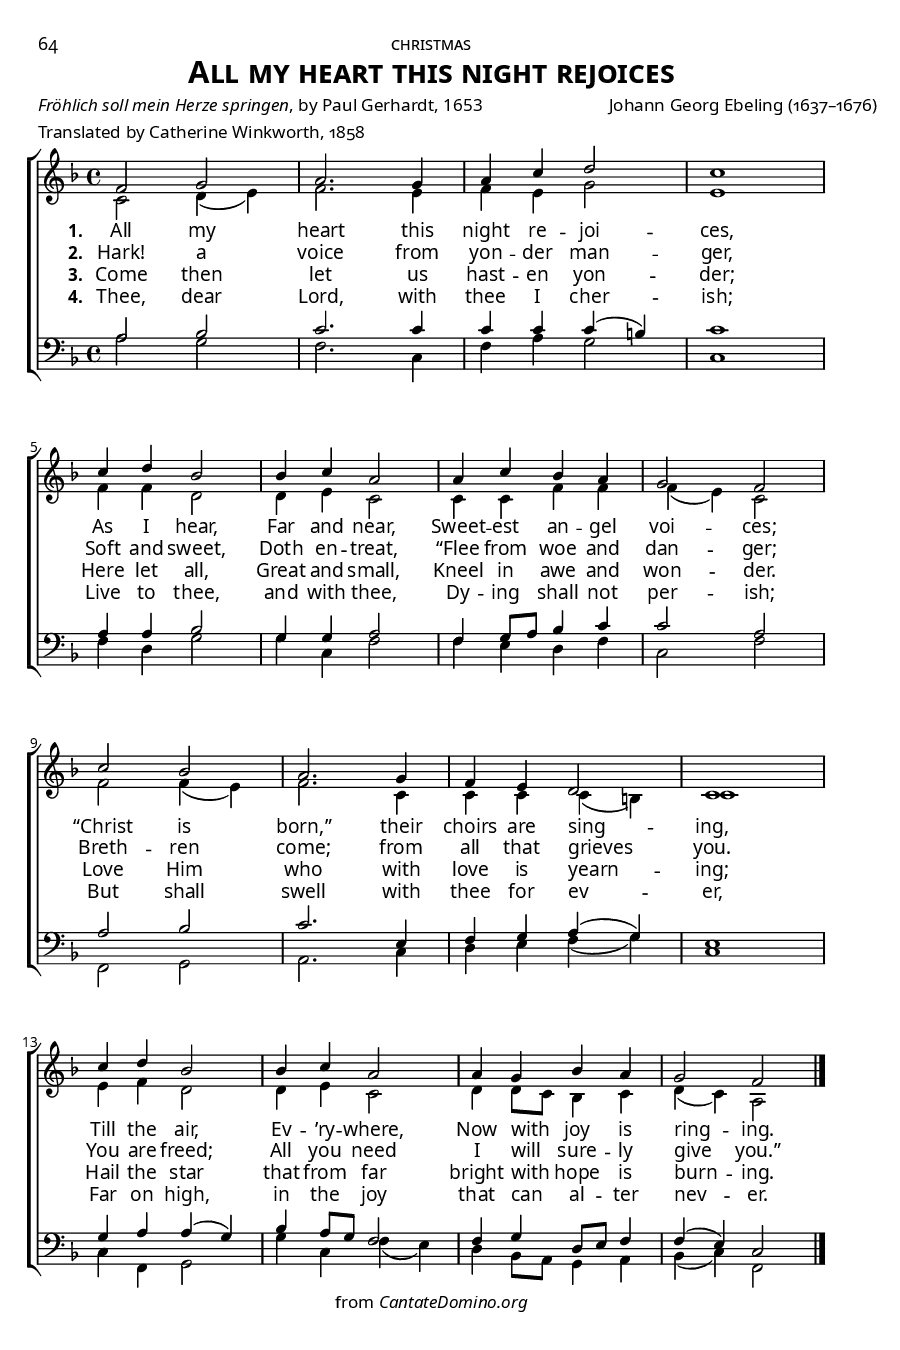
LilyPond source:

\version "2.14.2"
\include "../util.ly"
\header {
  title = \markup{\override #'(font-name . "Garamond Premier Pro Semibold"){ \abs-fontsize #15 \smallCapsOldStyle"All my heart this night rejoices"}}
  poet = \markup\concat{\italic"Fröhlich soll mein Herze springen" ", by Paul Gerhardt, 1653"}
  meter = \markup\oldStyleNum"Translated by Catherine Winkworth, 1858"
  composer = \markup\oldStyleNum"Johann Georg Ebeling (1637–1676)"
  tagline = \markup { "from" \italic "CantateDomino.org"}
}
\paper {
  %print-all-headers = ##t
  paper-height = 9\in
  paper-width = 6\in
  indent = 0\in
  %system-system-spacing = #'((basic-distance . 10) (padding . 0))
  %system-system-spacing =
  %  #'((basic-distance . 0)
  %     (minimum-distance . 0)
  %     (padding . -0.35)
  %     (stretchability . 100))
  ragged-last-bottom = ##f
  ragged-bottom = ##f
  two-sided = ##t
  inner-margin = 0.5\in
  outer-margin = 0.25\in
  top-margin = 0.25\in
  bottom-margin = 0.25\in
  first-page-number = #064
  print-first-page-number = ##t
  headerLine = \markup{\override #'(font-name . "Garamond Premier Pro") \smallCapsOldStyle"christmas"}
  oddHeaderMarkup = \markup\fill-line{
     \override #'(font-name . "Garamond Premier Pro")\abs-fontsize #8.5
     \combine 
        \fill-line{"" \on-the-fly #print-page-number-check-first
        \oldStylePageNum""
        }
        \fill-line{\headerLine}
  }
  evenHeaderMarkup = \markup {
     \override #'(font-name . "Garamond Premier Pro")\abs-fontsize #8.5
     \combine
        \on-the-fly #print-page-number-check-first
        \oldStylePageNum""
        \fill-line{\headerLine}
  }
}
#(set-global-staff-size 15) \paper{ #(define fonts (make-pango-font-tree "GoudyOlSt BT" "Garamond Premier Pro" "Garamond Premier Pro" (/ 15 20))) }
global = {
  \key f \major
  \time 4/4
  \autoBeamOff
}

sopMusic = \relative c' {
  f2 g |
  a2. g4 |
  a c d2 |
  c1 | \break
  c4 d bes2 |
  bes4 c a2 |
  
  a4 c bes a |
  g2 f | \break
  c' bes |
  a2. g4 |
  f e d2 |
  c1 | \break
  
  c'4 d bes2 |
  bes4 c a2 |
  a4 g bes a |
  g2 f2 \bar "|."
}
sopWords = \lyricmode {
  
}

altoMusic = \relative c' {
  c2 d4( e) |
  f2. e4 |
  f e g2 |
  e1 |
  f4 f d2 |
  d4 e c2 |
  
  c4 c f f |
  f( e) c2 |
  f f4( e) |
  f2. c4 |
  c c c( b) |
  c1 |
  
  e4 f d2 |
  d4 e c2 |
  d4 d8[ c] bes4 c |
  d( c) a2 \bar "|."
}
altoWords = \lyricmode {
  \dropLyricsV
  \set stanza = #"1. "
  All my heart this night re -- joi -- ces,
  As I hear, Far and near,
  Sweet -- est an -- gel voi -- ces;
  “Christ is born,” their choirs are sing -- ing,
  \set associatedVoice = "sopranos"
  Till the air, Ev -- ’ry -- where,
  \unset associatedVoice
  Now with joy is ring -- ing.
}
altoWordsII = \lyricmode {
  \dropLyricsV
  \set stanza = #"2. "
  Hark! a voice from yon -- der man -- ger,
  Soft and sweet, Doth en -- treat,
  “Flee from woe and dan -- ger;
  Breth -- ren come; from all that grieves you.
  \set associatedVoice = "sopranos"
  You are freed; All you need
  \unset associatedVoice
  I will sure -- ly give you.”
}
altoWordsIII = \lyricmode {
  \dropLyricsV
  \set stanza = #"3. "
  Come then let us hast -- en yon -- der;
  Here let all, Great and small,
  Kneel in awe and won -- der.
  Love Him who with love is yearn -- ing;
  \set associatedVoice = "sopranos"
  Hail the star that from far
  \unset associatedVoice
  bright with hope is burn -- ing.
}
altoWordsIV = \lyricmode {
  \dropLyricsV
  \set stanza = #"4. "
  Thee, dear Lord, with thee I cher -- ish;
  Live to thee, and with thee, Dy -- ing shall not per -- ish;
  But shall swell with thee for ev -- er,
  \set associatedVoice = "sopranos"
  Far on high, in the joy
  \unset associatedVoice
  that can al -- ter nev -- er.
}

tenorMusic = \relative c' {
  a2 bes |
  c2. c4 |
  c c c( b) |
  c1 |
  a4 a bes2 |
  g4 g a2 |
  
  f4 g8[ a] bes4 c |
  c2 a |
  a bes |
  c2. e,4 |
  f g a( g) |
  e1 |
  g4 a a( g) |
  bes a8[ g] f2 |
  f4 g d8[ e] f4 |
  f( e) c2 \bar "|."
}
tenorWords = \lyricmode {

}

bassMusic = \relative c' {
  a2 g |
  f2. c4 |
  f a g2 |
  c,1 |
  f4 d g2 |
  g4 c, f2 |
  
  f4 e d f |
  c2 f |
  f, g |
  a2. c4 |
  d e f( g) |
  c,1 |
  
  c4 f, g2 |
  g'4 c, f( e) |
  d bes8[ a] g4 a |
  bes( c) f,2 \bar "|."
}
bassWords = \lyricmode {

}

\score {
  <<
   \new ChoirStaff <<
    \new Staff = women <<
      \new Voice = "sopranos" { \voiceOne << \global \sopMusic >> }
      \new Voice = "altos" { \voiceTwo << \global \altoMusic >> }
    >>
   \new Staff = men <<
      \clef bass
      \new Voice = "tenors" { \voiceOne << \global \tenorMusic >> }
      \new Voice = "basses" { \voiceTwo << \global \bassMusic >> }
    >>
    \new Lyrics \with { alignAboveContext = #"women" \override VerticalAxisGroup #'nonstaff-relatedstaff-spacing = #'((basic-distance . 1))} \lyricsto "sopranos" \sopWords
    \new Lyrics = "altosIV"  \with { alignBelowContext = #"women" } \lyricsto "basses" \altoWordsIV
    \new Lyrics = "altosIII"  \with { alignBelowContext = #"women" } \lyricsto "basses" \altoWordsIII
    \new Lyrics = "altosII"  \with { alignBelowContext = #"women" } \lyricsto "basses" \altoWordsII
    \new Lyrics = "altos"  \with { alignBelowContext = #"women" \override VerticalAxisGroup #'nonstaff-relatedstaff-spacing = #'((basic-distance . 1)) } \lyricsto "basses" \altoWords
    \new Lyrics \with { alignAboveContext = #"men" \override VerticalAxisGroup #'nonstaff-relatedstaff-spacing = #'((basic-distance . 1)) } \lyricsto "tenors" \tenorWords
    \new Lyrics \with { alignBelowContext = #"men" \override VerticalAxisGroup #'nonstaff-relatedstaff-spacing = #'((basic-distance . 1)) } \lyricsto "basses" \bassWords
  >>
%    \new PianoStaff << \new Staff { \new Voice { \pianoRH } } \new Staff { \clef "bass" \pianoLH } >>
  >>
  \layout {
    \context {
      \Score
      %\override SpacingSpanner #'base-shortest-duration = #(ly:make-moment 1 8)
      %\override SpacingSpanner #'common-shortest-duration = #(ly:make-moment 1 4)
    }
    \context {
      % Remove all empty staves
      % \Staff \RemoveEmptyStaves \override VerticalAxisGroup #'remove-first = ##t
    }
  }
}
